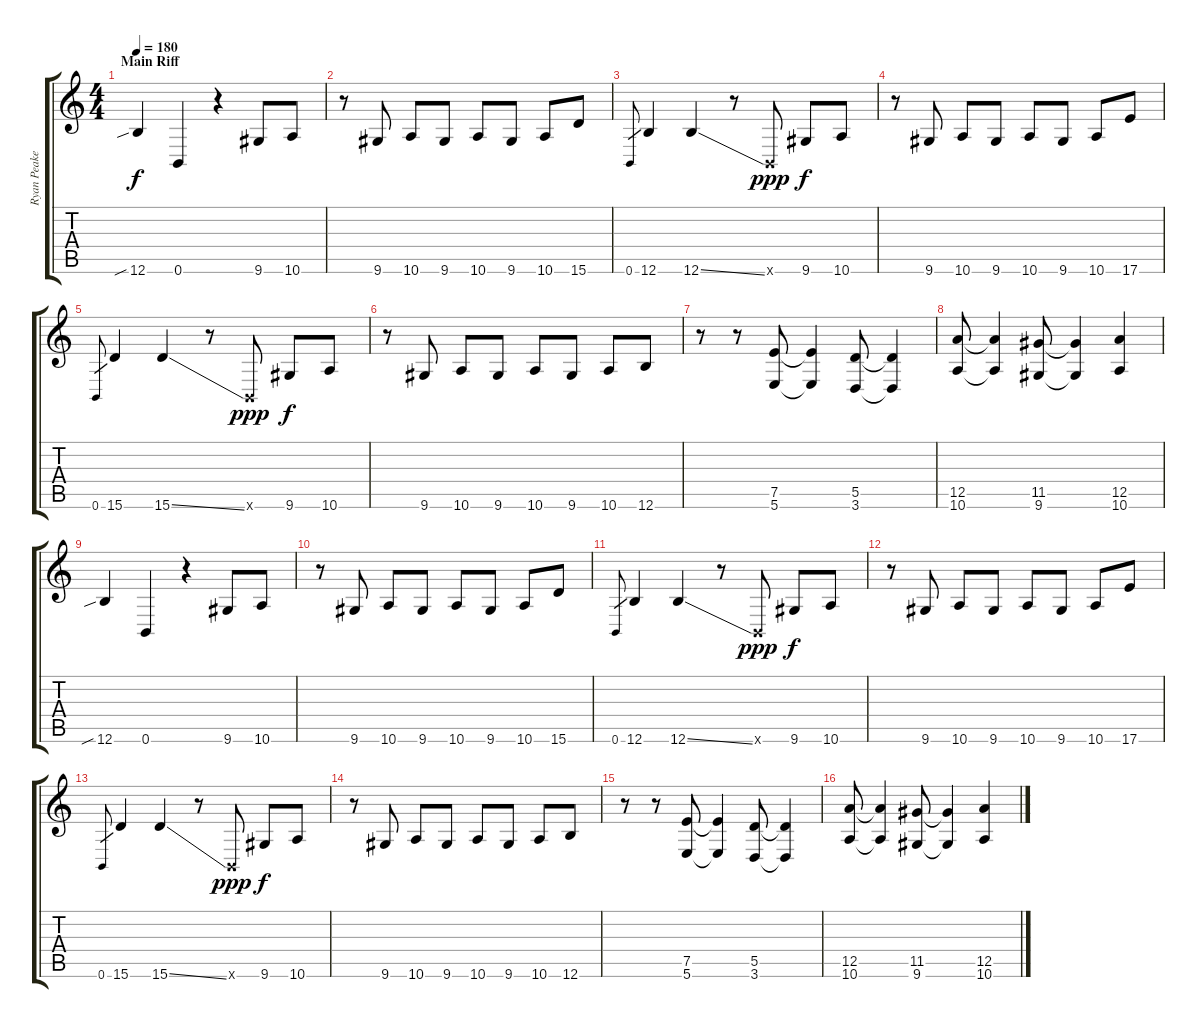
\track ("Ryan Peake(guitar)" "Ryan Peake") {instrument distortionguitar}
\staff {score tabs}
\tuning (E4 B3 G3 D3 A2 B1) {hide}
\ts (4 4)
\section ("" "Main Riff")
\tempo 180
\clef g2
\ks c
12.6{sib}.4{dy f volume 14} 0.6.4 r.4 9.6.8 10.6.8 |
r.8 9.6.8 10.6.8 9.6.8 10.6.8 9.6.8 10.6.8 15.6.8 |
0.6.8{gr} 12.6.4 12.6{ss}.4 r.8 0.6{x}.8{dy ppp} 9.6.8{dy f} 10.6.8 |
r.8 9.6.8 10.6.8 9.6.8 10.6.8 9.6.8 10.6.8 17.6.8 |
0.6.8{gr} 15.6.4 15.6{ss}.4 r.8 0.6{x}.8{dy ppp} 9.6.8{dy f} 10.6.8 |
r.8 9.6.8 10.6.8 9.6.8 10.6.8 9.6.8 10.6.8 12.6.8 |
r.8 r.8 (7.5 5.6).8 (7.5{t} 5.6{t}).4 (5.5 3.6).8 (5.5{t} 3.6{t}).4 |
(12.5 10.6).8 (12.5{t} 10.6{t}).4 (11.5 9.6).8 (11.5{t} 9.6{t}).4 (12.5 10.6).4 |
12.6{sib}.4 0.6.4 r.4 9.6.8 10.6.8 |
r.8 9.6.8 10.6.8 9.6.8 10.6.8 9.6.8 10.6.8 15.6.8 |
0.6.8{gr} 12.6.4 12.6{ss}.4 r.8 0.6{x}.8{dy ppp} 9.6.8{dy f} 10.6.8 |
r.8 9.6.8 10.6.8 9.6.8 10.6.8 9.6.8 10.6.8 17.6.8 |
0.6.8{gr} 15.6.4 15.6{ss}.4 r.8 0.6{x}.8{dy ppp} 9.6.8{dy f} 10.6.8 |
r.8 9.6.8 10.6.8 9.6.8 10.6.8 9.6.8 10.6.8 12.6.8 |
r.8 r.8 (7.5 5.6).8 (7.5{t} 5.6{t}).4 (5.5 3.6).8 (5.5{t} 3.6{t}).4 |
(12.5 10.6).8 (12.5{t} 10.6{t}).4 (11.5 9.6).8 (11.5{t} 9.6{t}).4 (12.5 10.6).4
